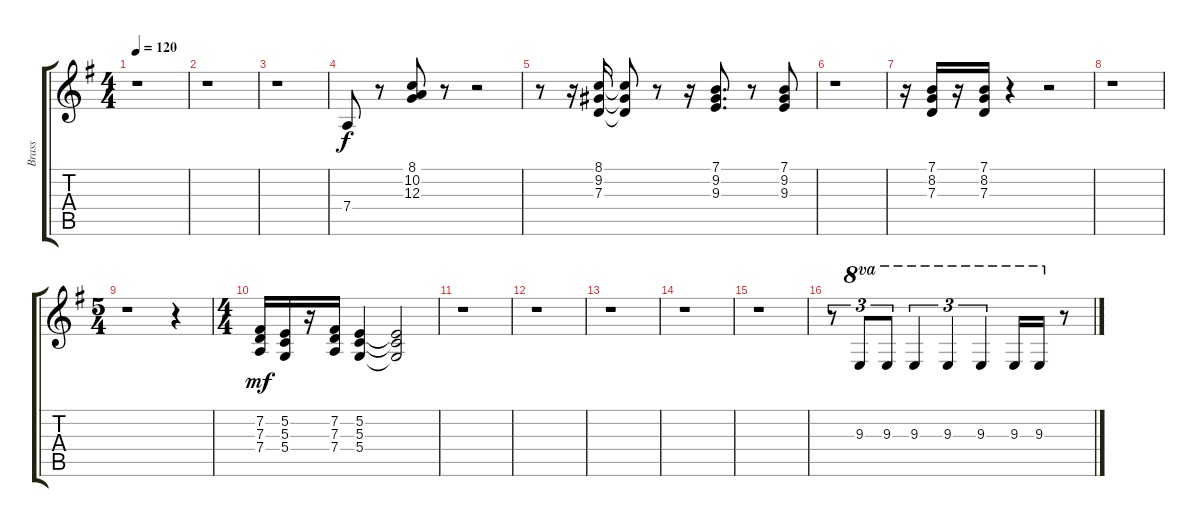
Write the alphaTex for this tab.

\track ("Brass" "Brass") {instrument tenorsax}
\staff {score tabs}
\tuning (E4 B3 G3 D3 A2 E2) {hide}
\ts (4 4)
\tempo 120
\clef g2
\ks g
r.1{dy f} |
r.1 |
r.1 |
7.4.8 r.8 (8.1 10.2 12.3).8 r.8 r.2 |
r.8 r.16 (8.1 9.2 7.3).16 (8.1{t} 9.2{t} 7.3{t}).8 r.8 r.16 (7.1 9.2 9.3).8{d} r.8 (7.1 9.2 9.3).8 |
r.1 |
r.16 (7.1 8.2 7.3).16 r.16 (7.1 8.2 7.3).16 r.4 r.2 |
r.1 |
\ts (5 4)
r.1 r.4 |
\ts (4 4)
(7.2 7.3 7.4).16{dy mf} (5.2 5.3 5.4).16 r.16 (7.2 7.3 7.4).16 (5.2 5.3 5.4).4 (5.2{t} 5.3{t} 5.4{t}).2 |
r.1 |
r.1 |
r.1 |
r.1 |
r.1 |
r.8{tu (3 2)} 9.3.8{tu (3 2) ot 8va} 9.3.8{tu (3 2) ot 8va} 9.3.4{tu (3 2) ot 8va} 9.3.4{tu (3 2) ot 8va} 9.3.4{tu (3 2) ot 8va} 9.3.16{ot 8va} 9.3.16{ot 8va} r.8
